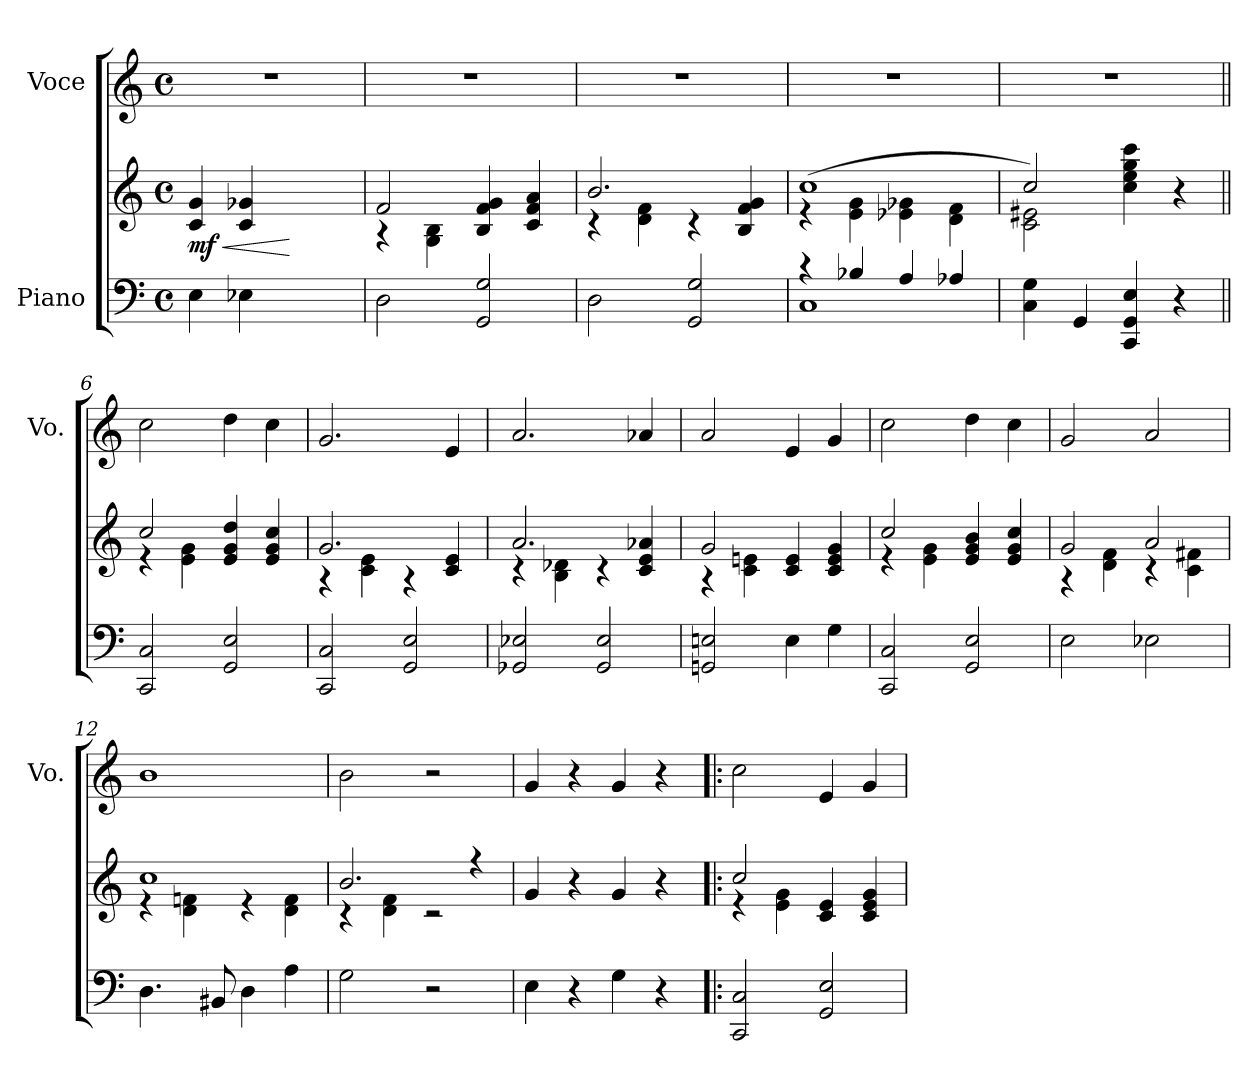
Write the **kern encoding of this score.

**kern	**kern	**dynam	**kern
*part2	*part2	*part2	*part1
*staff3	*staff2	*staff2/3	*staff1
*I"Piano	*	*	*I"Voce
*	*	*	*I'Vo.
*clefF4	*clefG2	*	*clefG2
*k[]	*k[]	*	*k[]
*M4/4	*M4/4	*	*M4/4
*met(c)	*met(c)	*	*met(c)
=1	=1	=1	=1
!	!	!LO:HP:b	!
!	!	!LO:DY:n=1:b	!
4E\	4c/ 4g/	< mf	1r
4E-X\	4c/ 4g-X/	.	.
2ryy	2ryy	[	.
=2	=2	=2	=2
*	*^	*	*
2D\	2f/	4r	.	1r
.	.	4G\ 4B\	.	.
2GG/ 2G/	4B/ 4f/ 4g/	2ryy	.	.
.	4c/ 4f/ 4a/	.	.	.
=3	=3	=3	=3	=3
2D\	2.b/	4r	.	1r
.	.	4d\ 4f\	.	.
2GG/ 2G/	.	4r	.	.
.	4B/ 4f/ 4g/	4ryy	.	.
=4	=4	=4	=4	=4
*^	*	*	*	*
4r	1C	(>1cc	4r	.	1r
4B-X/	.	.	4e\ 4g\	.	.
4A/	.	.	4e-X\ 4g-X\	.	.
4A-X/	.	.	4d\ 4f\	.	.
*v	*v	*	*	*	*
=5	=5	=5	=5	=5
4C\ 4G\	2cc/)	2c\ 2e#X\	.	1r
4GG/	.	.	.	.
4CC/ 4GG/ 4E/	4cc\ 4ee\ 4gg\ 4ccc\	2ryy	.	.
4r	4r	.	.	.
=6||	=6||	=6||	=6||	=6||
2CC/ 2C/	2cc/	4r	.	2cc\
.	.	4e\ 4g\	.	.
2GG/ 2E/	4e/ 4g/ 4dd/	2ryy	.	4dd\
.	4e/ 4g/ 4cc/	.	.	4cc\
=7	=7	=7	=7	=7
2CC/ 2C/	2.g/	4r	.	2.g/
.	.	4c\ 4e\	.	.
2GG/ 2E/	.	4r	.	.
.	4c/ 4e/	4ryy	.	4e/
!!LO:LB:g=z
=8	=8	=8	=8	=8
2GG-X/ 2E-X/	2.a/	4r	.	2.a/
.	.	4B\ 4d-X\	.	.
2GG-/ 2E-/	.	4r	.	.
.	4c/ 4e/ 4a-X/	4ryy	.	4a-X/
=9	=9	=9	=9	=9
2GGn/ 2En/	2g/	4r	.	2a/
.	.	4c\ 4en\	.	.
4E\	4c/ 4e/	2ryy	.	4e/
4G\	4c/ 4e/ 4g/	.	.	4g/
=10	=10	=10	=10	=10
2CC/ 2C/	2cc/	4r	.	2cc\
.	.	4e\ 4g\	.	.
2GG/ 2E/	4e/ 4g/ 4b/	2ryy	.	4dd\
.	4e/ 4g/ 4cc/	.	.	4cc\
=11	=11	=11	=11	=11
2E\	2g/	4r	.	2g/
.	.	4d\ 4f\	.	.
2E-X\	2a/	4r	.	2a/
.	.	4c\ 4f#X\	.	.
=12	=12	=12	=12	=12
4.D\	1cc	4r	.	1b
.	.	4d\ 4fn\	.	.
8BB#X/	.	.	.	.
4D\	.	4r	.	.
4A\	.	4d\ 4f\	.	.
=13	=13	=13	=13	=13
2G\	2.b/	4r	.	2b\
.	.	4d\ 4f\	.	.
2r	.	2r	.	2r
.	4r	.	.	.
*	*v	*v	*	*
!!LO:LB:g=z
=14	=14	=14	=14
4E\	4g/	.	4g/
4r	4r	.	4r
4G\	4g/	.	4g/
4r	4r	.	4r
=15!|:	=15!|:	=15!|:	=15!|:
*	*^	*	*
2CC/ 2C/	2cc/	4r	.	2cc\
.	.	4e\ 4g\	.	.
2GG/ 2E/	4c/ 4e/	2ryy	.	4e/
.	4c/ 4e/ 4g/	.	.	4g/
*	*v	*v	*	*
=	=	=	=
*-	*-	*-	*-
